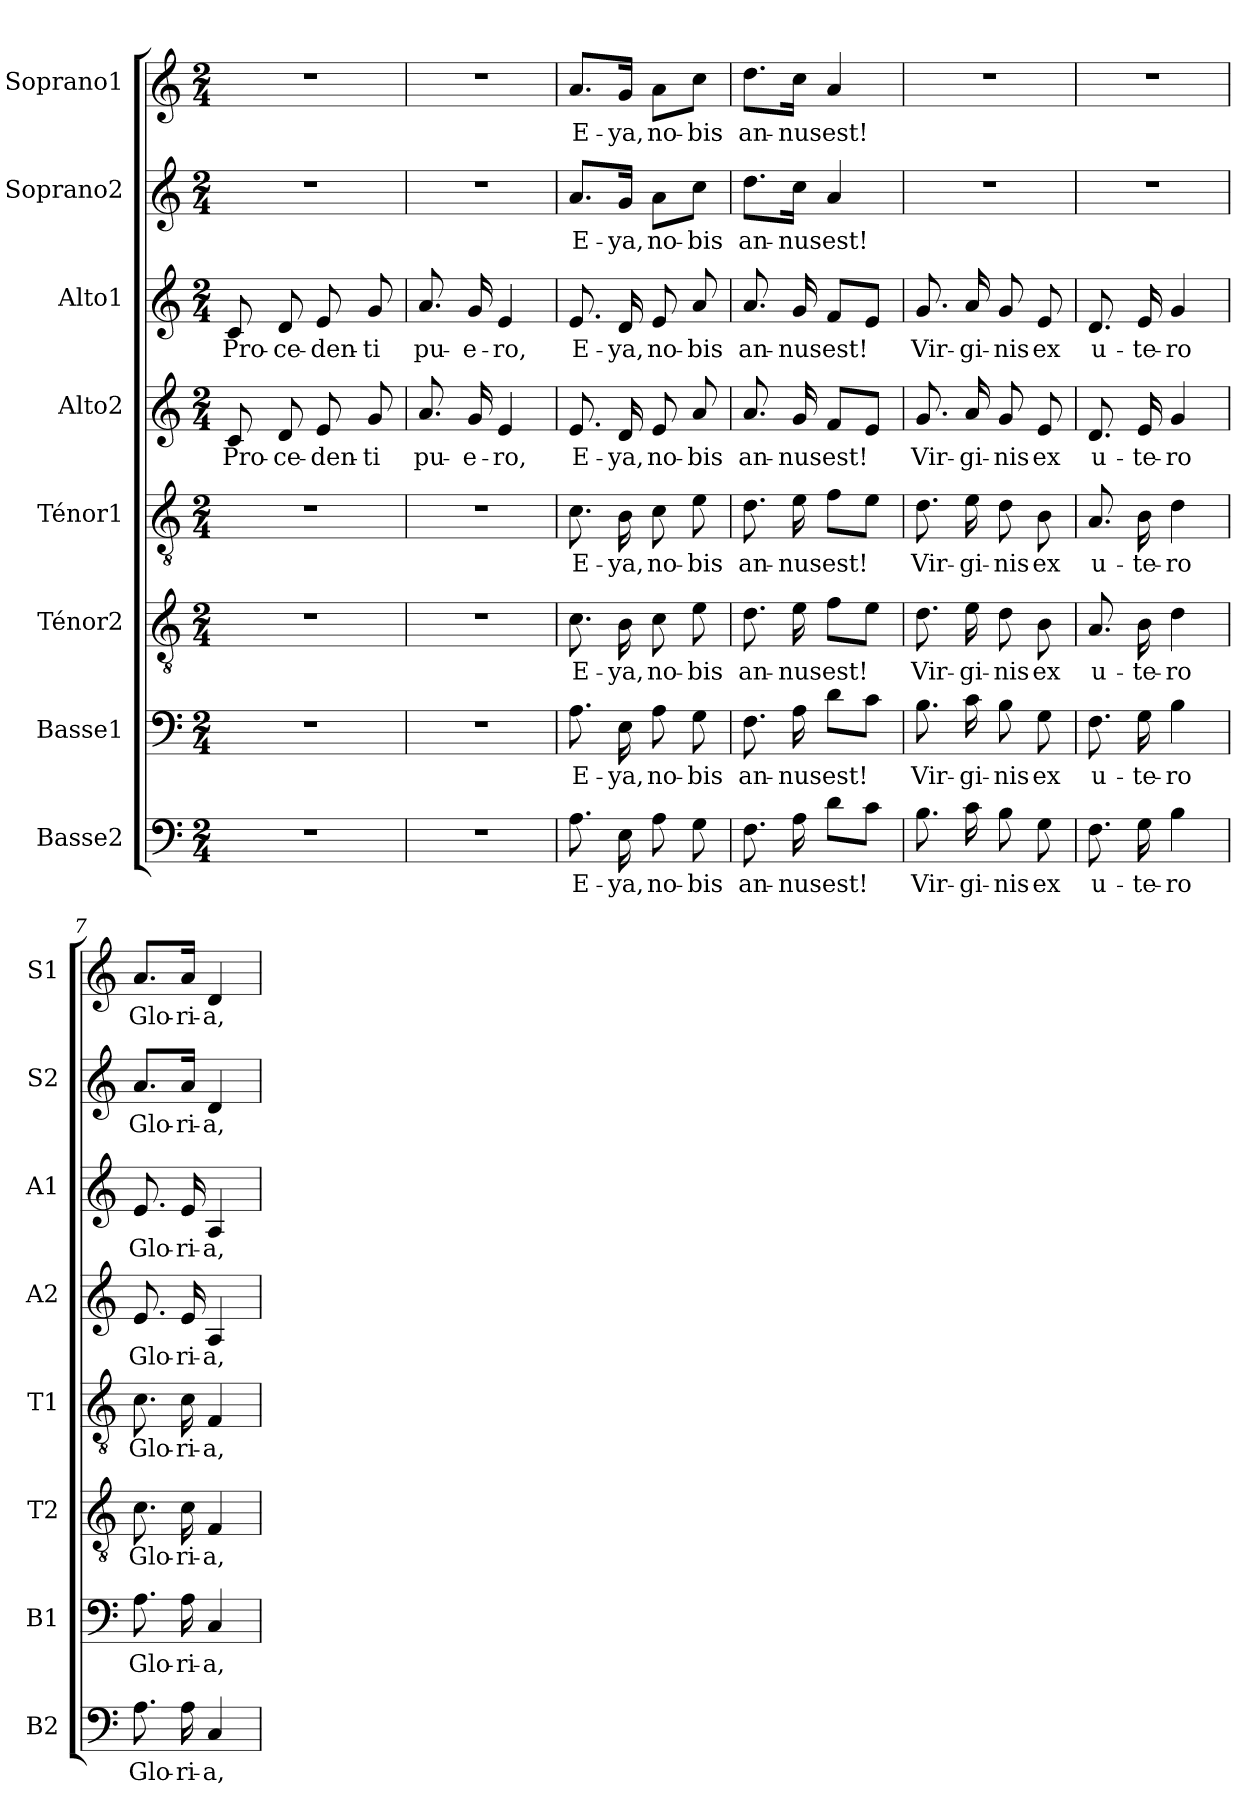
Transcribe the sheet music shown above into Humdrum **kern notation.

**kern	**text	**kern	**text	**kern	**text	**kern	**text	**kern	**text	**kern	**text	**kern	**text	**kern	**text
*part8	*part8	*part7	*part7	*part6	*part6	*part5	*part5	*part4	*part4	*part3	*part3	*part2	*part2	*part1	*part1
*staff8	*staff8	*staff7	*staff7	*staff6	*staff6	*staff5	*staff5	*staff4	*staff4	*staff3	*staff3	*staff2	*staff2	*staff1	*staff1
*I"Basse2	*	*I"Basse1	*	*I"Ténor2	*	*I"Ténor1	*	*I"Alto2	*	*I"Alto1	*	*I"Soprano2	*	*I"Soprano1	*
*I'B2	*	*I'B1	*	*I'T2	*	*I'T1	*	*I'A2	*	*I'A1	*	*I'S2	*	*I'S1	*
*clefF4	*	*clefF4	*	*clefGv2	*	*clefGv2	*	*clefG2	*	*clefG2	*	*clefG2	*	*clefG2	*
*k[]	*	*k[]	*	*k[]	*	*k[]	*	*k[]	*	*k[]	*	*k[]	*	*k[]	*
*M2/4	*	*M2/4	*	*M2/4	*	*M2/4	*	*M2/4	*	*M2/4	*	*M2/4	*	*M2/4	*
*MM80	*	*MM80	*	*MM80	*	*MM80	*	*MM80	*	*MM80	*	*MM80	*	*MM80	*
=1	=1	=1	=1	=1	=1	=1	=1	=1	=1	=1	=1	=1	=1	=1	=1
!	!	!	!	!	!	!	!	!	!LO:LY:b	!	!LO:LY:b	!	!	!	!
2r	.	2r	.	2r	.	2r	.	8c/	Pro-	8c/	Pro-	2r	.	2r	.
!	!	!	!	!	!	!	!	!	!LO:LY:b	!	!LO:LY:b	!	!	!	!
.	.	.	.	.	.	.	.	8d/	-ce-	8d/	-ce-	.	.	.	.
!	!	!	!	!	!	!	!	!	!LO:LY:b	!	!LO:LY:b	!	!	!	!
.	.	.	.	.	.	.	.	8e/	-den-	8e/	-den-	.	.	.	.
!	!	!	!	!	!	!	!	!	!LO:LY:b	!	!LO:LY:b	!	!	!	!
.	.	.	.	.	.	.	.	8g/	-ti	8g/	-ti	.	.	.	.
=2	=2	=2	=2	=2	=2	=2	=2	=2	=2	=2	=2	=2	=2	=2	=2
!	!	!	!	!	!	!	!	!	!LO:LY:b	!	!LO:LY:b	!	!	!	!
2r	.	2r	.	2r	.	2r	.	8.a/	pu-	8.a/	pu-	2r	.	2r	.
!	!	!	!	!	!	!	!	!	!LO:LY:b	!	!LO:LY:b	!	!	!	!
.	.	.	.	.	.	.	.	16g/	-e-	16g/	-e-	.	.	.	.
!	!	!	!	!	!	!	!	!	!LO:LY:b	!	!LO:LY:b	!	!	!	!
.	.	.	.	.	.	.	.	4e/	-ro,	4e/	-ro,	.	.	.	.
=3	=3	=3	=3	=3	=3	=3	=3	=3	=3	=3	=3	=3	=3	=3	=3
!	!LO:LY:b	!	!LO:LY:b	!	!LO:LY:b	!	!LO:LY:b	!	!LO:LY:b	!	!LO:LY:b	!	!LO:LY:b	!	!LO:LY:b
8.A\	E-	8.A\	E-	8.c\	E-	8.c\	E-	8.e/	E-	8.e/	E-	8.a/L	E-	8.a/L	E-
!	!LO:LY:b	!	!LO:LY:b	!	!LO:LY:b	!	!LO:LY:b	!	!LO:LY:b	!	!LO:LY:b	!	!LO:LY:b	!	!LO:LY:b
16E\	-ya,	16E\	-ya,	16B\	-ya,	16B\	-ya,	16d/	-ya,	16d/	-ya,	16g/Jk	-ya,	16g/Jk	-ya,
!	!LO:LY:b	!	!LO:LY:b	!	!LO:LY:b	!	!LO:LY:b	!	!LO:LY:b	!	!LO:LY:b	!	!LO:LY:b	!	!LO:LY:b
8A\	no-	8A\	no-	8c\	no-	8c\	no-	8e/	no-	8e/	no-	8a\L	no-	8a\L	no-
!	!LO:LY:b	!	!LO:LY:b	!	!LO:LY:b	!	!LO:LY:b	!	!LO:LY:b	!	!LO:LY:b	!	!LO:LY:b	!	!LO:LY:b
8G\	-bis	8G\	-bis	8e\	-bis	8e\	-bis	8a/	-bis	8a/	-bis	8cc\J	-bis	8cc\J	-bis
=4	=4	=4	=4	=4	=4	=4	=4	=4	=4	=4	=4	=4	=4	=4	=4
!	!LO:LY:b	!	!LO:LY:b	!	!LO:LY:b	!	!LO:LY:b	!	!LO:LY:b	!	!LO:LY:b	!	!LO:LY:b	!	!LO:LY:b
8.F\	an-	8.F\	an-	8.d\	an-	8.d\	an-	8.a/	an-	8.a/	an-	8.dd\L	an-	8.dd\L	an-
!	!LO:LY:b	!	!LO:LY:b	!	!LO:LY:b	!	!LO:LY:b	!	!LO:LY:b	!	!LO:LY:b	!	!LO:LY:b	!	!LO:LY:b
16A\	-nus	16A\	-nus	16e\	-nus	16e\	-nus	16g/	-nus	16g/	-nus	16cc\Jk	-nus	16cc\Jk	-nus
!	!LO:LY:b	!	!LO:LY:b	!	!LO:LY:b	!	!LO:LY:b	!	!LO:LY:b	!	!LO:LY:b	!	!LO:LY:b	!	!LO:LY:b
8d\L	est!	8d\L	est!	8f\L	est!	8f\L	est!	8f/L	est!	8f/L	est!	4a/	est!	4a/	est!
8c\J	.	8c\J	.	8e\J	.	8e\J	.	8e/J	.	8e/J	.	.	.	.	.
=5	=5	=5	=5	=5	=5	=5	=5	=5	=5	=5	=5	=5	=5	=5	=5
!	!LO:LY:b	!	!LO:LY:b	!	!LO:LY:b	!	!LO:LY:b	!	!LO:LY:b	!	!LO:LY:b	!	!	!	!
8.B\	Vir-	8.B\	Vir-	8.d\	Vir-	8.d\	Vir-	8.g/	Vir-	8.g/	Vir-	2r	.	2r	.
!	!LO:LY:b	!	!LO:LY:b	!	!LO:LY:b	!	!LO:LY:b	!	!LO:LY:b	!	!LO:LY:b	!	!	!	!
16c\	-gi-	16c\	-gi-	16e\	-gi-	16e\	-gi-	16a/	-gi-	16a/	-gi-	.	.	.	.
!	!LO:LY:b	!	!LO:LY:b	!	!LO:LY:b	!	!LO:LY:b	!	!LO:LY:b	!	!LO:LY:b	!	!	!	!
8B\	-nis	8B\	-nis	8d\	-nis	8d\	-nis	8g/	-nis	8g/	-nis	.	.	.	.
!	!LO:LY:b	!	!LO:LY:b	!	!LO:LY:b	!	!LO:LY:b	!	!LO:LY:b	!	!LO:LY:b	!	!	!	!
8G\	ex	8G\	ex	8B\	ex	8B\	ex	8e/	ex	8e/	ex	.	.	.	.
=6	=6	=6	=6	=6	=6	=6	=6	=6	=6	=6	=6	=6	=6	=6	=6
!	!LO:LY:b	!	!LO:LY:b	!	!LO:LY:b	!	!LO:LY:b	!	!LO:LY:b	!	!LO:LY:b	!	!	!	!
8.F\	u-	8.F\	u-	8.A/	u-	8.A/	u-	8.d/	u-	8.d/	u-	2r	.	2r	.
!	!LO:LY:b	!	!LO:LY:b	!	!LO:LY:b	!	!LO:LY:b	!	!LO:LY:b	!	!LO:LY:b	!	!	!	!
16G\	-te-	16G\	-te-	16B\	-te-	16B\	-te-	16e/	-te-	16e/	-te-	.	.	.	.
!	!LO:LY:b	!	!LO:LY:b	!	!LO:LY:b	!	!LO:LY:b	!	!LO:LY:b	!	!LO:LY:b	!	!	!	!
4B\	-ro	4B\	-ro	4d\	-ro	4d\	-ro	4g/	-ro	4g/	-ro	.	.	.	.
=7	=7	=7	=7	=7	=7	=7	=7	=7	=7	=7	=7	=7	=7	=7	=7
!	!LO:LY:b	!	!LO:LY:b	!	!LO:LY:b	!	!LO:LY:b	!	!LO:LY:b	!	!LO:LY:b	!	!LO:LY:b	!	!LO:LY:b
8.A\	Glo-	8.A\	Glo-	8.c\	Glo-	8.c\	Glo-	8.e/	Glo-	8.e/	Glo-	8.a/L	Glo-	8.a/L	Glo-
!	!LO:LY:b	!	!LO:LY:b	!	!LO:LY:b	!	!LO:LY:b	!	!LO:LY:b	!	!LO:LY:b	!	!LO:LY:b	!	!LO:LY:b
16A\	-ri-	16A\	-ri-	16c\	-ri-	16c\	-ri-	16e/	-ri-	16e/	-ri-	16a/Jk	-ri-	16a/Jk	-ri-
!	!LO:LY:b	!	!LO:LY:b	!	!LO:LY:b	!	!LO:LY:b	!	!LO:LY:b	!	!LO:LY:b	!	!LO:LY:b	!	!LO:LY:b
4C/	-a,	4C/	-a,	4F/	-a,	4F/	-a,	4A/	-a,	4A/	-a,	4d/	-a,	4d/	-a,
=	=	=	=	=	=	=	=	=	=	=	=	=	=	=	=
*-	*-	*-	*-	*-	*-	*-	*-	*-	*-	*-	*-	*-	*-	*-	*-
